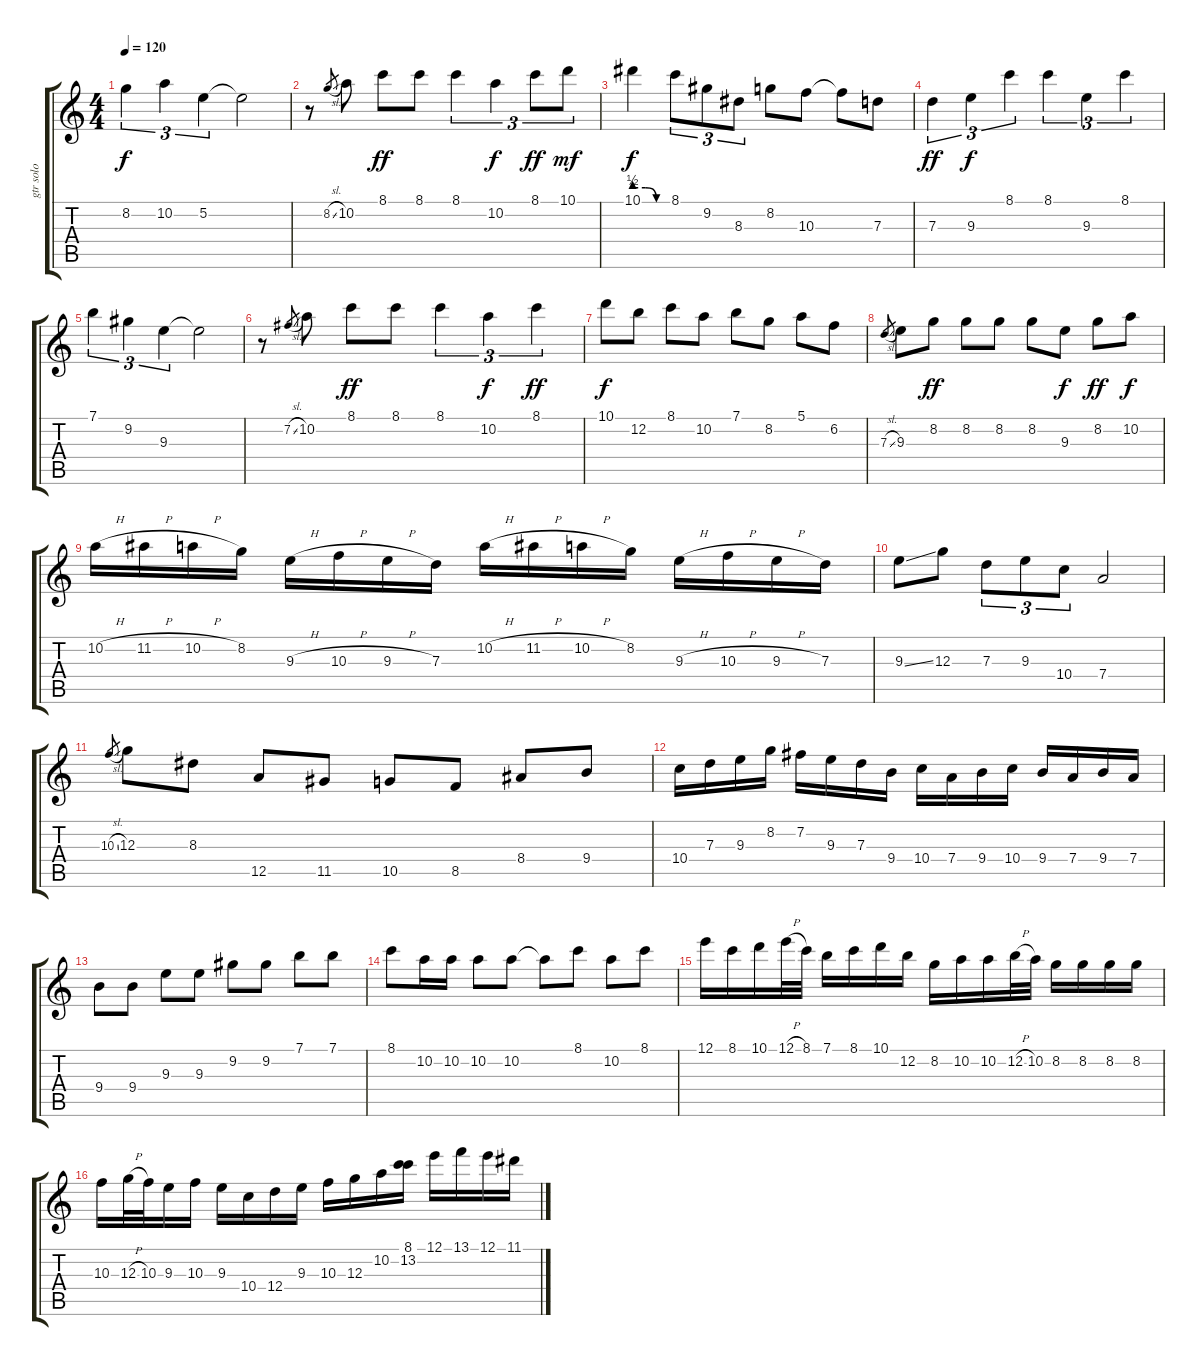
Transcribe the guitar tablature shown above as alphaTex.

\track ("gtr solo" "gtr solo") {instrument acousticguitarsteel}
\staff {score tabs}
\tuning (E4 B3 G3 D3 A2 E2) {hide}
\ts (4 4)
\tempo 120
\clef g2
\ks c
8.2.4{tu (3 2) dy f} 10.2.4{tu (3 2)} 5.2.4{tu (3 2)} 5.2{t}.2 |
r.8 8.2{sl}.8{gr} 10.2.8 8.1.8{dy ff} 8.1.8 8.1.4{tu (3 2)} 10.2.4{tu (3 2) dy f} 8.1.8{tu (3 2) dy ff} 10.1.8{tu (3 2) dy mf} |
10.1{be (custom 0 2 20 2 40 0 60 0)}.4{dy f} 8.1.8{tu (3 2)} 9.2.8{tu (3 2)} 8.3.8{tu (3 2)} 8.2.8 10.3.8 10.3{t}.8 7.3.8 |
7.3.4{tu (3 2) dy ff} 9.3.4{tu (3 2) dy f} 8.1.4{tu (3 2)} 8.1.4{tu (3 2)} 9.3.4{tu (3 2)} 8.1.4{tu (3 2)} |
7.1.4{tu (3 2)} 9.2.4{tu (3 2)} 9.3.4{tu (3 2)} 9.3{t}.2 |
r.8 7.2{sl}.8{gr} 10.2.8 8.1.8{dy ff} 8.1.8 8.1.4{tu (3 2)} 10.2.4{tu (3 2) dy f} 8.1.4{tu (3 2) dy ff} |
10.1.8{dy f} 12.2.8 8.1.8 10.2.8 7.1.8 8.2.8 5.1.8 6.2.8 |
7.3{sl}.8{gr} 9.3.8 8.2.8{dy ff} 8.2.8 8.2.8 8.2.8 9.3.8{dy f} 8.2.8{dy ff} 10.2.8{dy f} |
10.2{h}.16 11.2{h}.16 10.2{h}.16 8.2.16 9.3{h}.16 10.3{h}.16 9.3{h}.16 7.3.16 10.2{h}.16 11.2{h}.16 10.2{h}.16 8.2.16 9.3{h}.16 10.3{h}.16 9.3{h}.16 7.3.16 |
9.3{ss}.8 12.3.8 7.3.8{tu (3 2)} 9.3.8{tu (3 2)} 10.4.8{tu (3 2)} 7.4.2 |
10.3{sl}.8{gr} 12.3.8 8.3.8 12.5.8 11.5.8 10.5.8 8.5.8 8.4.8 9.4.8 |
10.4.16 7.3.16 9.3.16 8.2.16 7.2.16 9.3.16 7.3.16 9.4.16 10.4.16 7.4.16 9.4.16 10.4.16 9.4.16 7.4.16 9.4.16 7.4.16 |
9.4.8 9.4.8 9.3.8 9.3.8 9.2.8 9.2.8 7.1.8 7.1.8 |
8.1.8 10.2.16 10.2.16 10.2.8 10.2.8 10.2{t}.8 8.1.8 10.2.8 8.1.8 |
12.1.16 8.1.16 10.1.16 12.1{h}.32 8.1.32 7.1.16 8.1.16 10.1.16 12.2.16 8.2.16 10.2.16 10.2.16 12.2{h}.32 10.2.32 8.2.16 8.2.16 8.2.16 8.2.16 |
10.3.16 12.3{h}.32 10.3.32 9.3.16 10.3.16 9.3.16 10.4.16 12.4.16 9.3.16 10.3.16 12.3.16 10.2.16 (8.1 13.2).16 12.1.16 13.1.16 12.1.16 11.1.16
